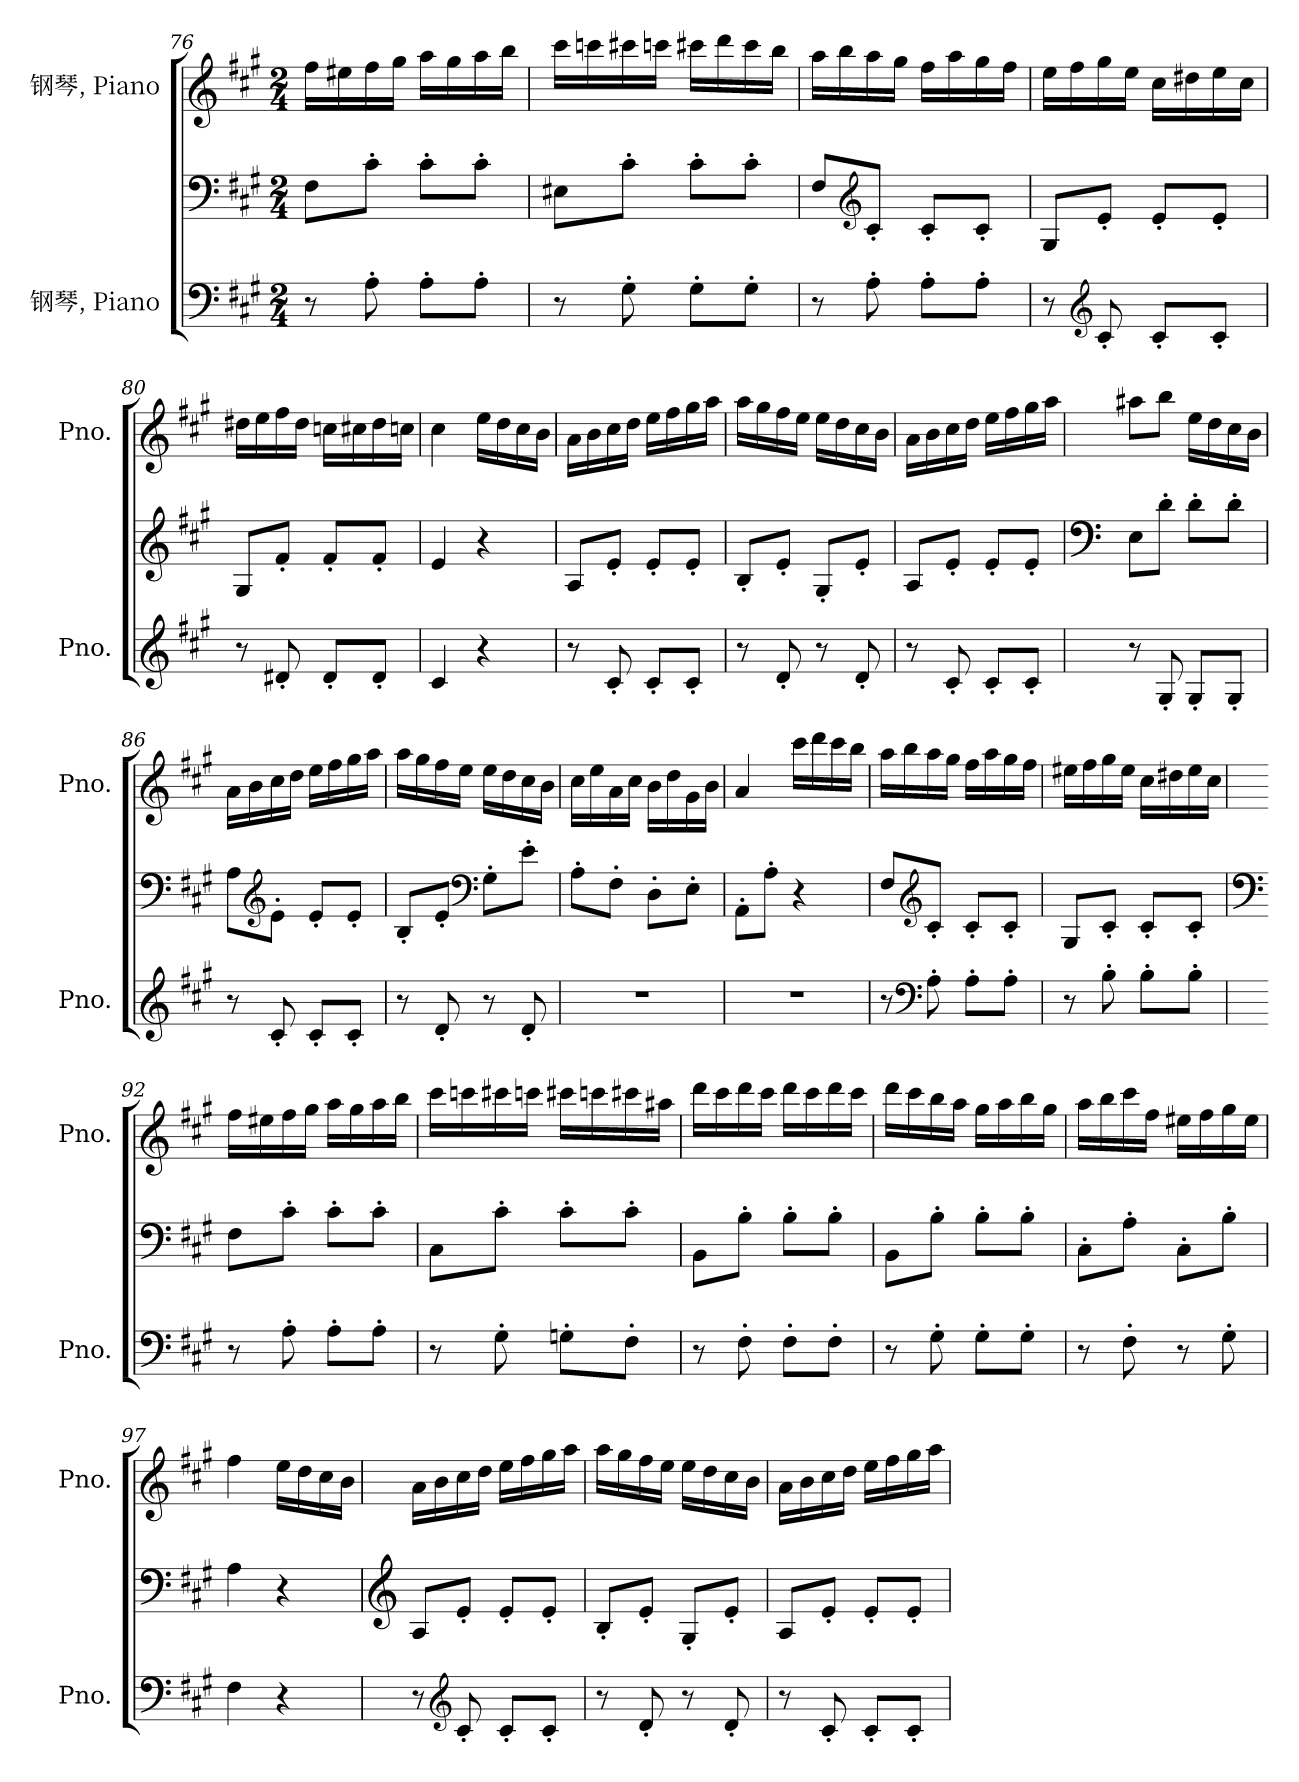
**kern	**kern	**kern
*part2	*part2	*part1
*staff3	*staff2	*staff1
*I"钢琴, Piano	*	*I"钢琴, Piano
*I'Pno.	*	*I'Pno.
*clefF4	*clefF4	*clefG2
*k[f#c#g#]	*k[f#c#g#]	*k[f#c#g#]
*M2/4	*M2/4	*M2/4
=76	=76	=76
8r	8F#\L	16ff#\LL
.	.	16ee#X\
8A'\	8c#'\J	16ff#\
.	.	16gg#\JJ
8A'\L	8c#'\L	16aa\LL
.	.	16gg#\
8A'\J	8c#'\J	16aa\
.	.	16bb\JJ
!!LO:LB:g=z
=77	=77	=77
8r	8E#X\L	16ccc#\LL
.	.	16cccn\
8G#'\	8c#'\J	16ccc#X\
.	.	16cccn\JJ
8G#'\L	8c#'\L	16ccc#X\LL
.	.	16ddd\
8G#'\J	8c#'\J	16ccc#\
.	.	16bb\JJ
=78	=78	=78
8r	8F#/L	16aa\LL
.	.	16bb\
*	*clefG2	*
8A'\	8c#'/J	16aa\
.	.	16gg#\JJ
8A'\L	8c#'/L	16ff#\LL
.	.	16aa\
8A'\J	8c#'/J	16gg#\
.	.	16ff#\JJ
=79	=79	=79
8r	8G#/L	16ee\LL
.	.	16ff#\
*clefG2	*	*
8c#'/	8e'/J	16gg#\
.	.	16ee\JJ
8c#'/L	8e'/L	16cc#\LL
.	.	16dd#X\
8c#'/J	8e'/J	16ee\
.	.	16cc#\JJ
!!LO:PB:g=z
=80	=80	=80
8r	8G#/L	16dd#X\LL
.	.	16ee\
8d#X'/	8f#'/J	16ff#\
.	.	16dd#\JJ
8d#'/L	8f#'/L	16ccn\LL
.	.	16cc#X\
8d#'/J	8f#'/J	16dd#\
.	.	16ccn\JJ
=81	=81	=81
4c#/	4e/	4cc#\
4r	4r	16ee\LL
.	.	16dd\
.	.	16cc#\
.	.	16b\JJ
=82	=82	=82
8r	8A/L	16a\LL
.	.	16b\
8c#'/	8e'/J	16cc#\
.	.	16dd\JJ
8c#'/L	8e'/L	16ee\LL
.	.	16ff#\
8c#'/J	8e'/J	16gg#\
.	.	16aa\JJ
=83	=83	=83
8r	8B'/L	16aa\LL
.	.	16gg#\
8d'/	8e'/J	16ff#\
.	.	16ee\JJ
8r	8G#'/L	16ee\LL
.	.	16dd\
8d'/	8e'/J	16cc#\
.	.	16b\JJ
!!LO:LB:g=z
=84	=84	=84
8r	8A/L	16a\LL
.	.	16b\
8c#'/	8e'/J	16cc#\
.	.	16dd\JJ
8c#'/L	8e'/L	16ee\LL
.	.	16ff#\
8c#'/J	8e'/J	16gg#\
.	.	16aa\JJ
=85	=85	=85
*	*clefF4	*
8r	8E\L	8aa#X\L
8G#'/	8d'\J	8bb\J
8G#'/L	8d'\L	16ee\LL
.	.	16dd\
8G#'/J	8d'\J	16cc#\
.	.	16b\JJ
=86	=86	=86
8r	8A\L	16a\LL
.	.	16b\
*	*clefG2	*
8c#'/	8e'\J	16cc#\
.	.	16dd\JJ
8c#'/L	8e'/L	16ee\LL
.	.	16ff#\
8c#'/J	8e'/J	16gg#\
.	.	16aa\JJ
=87	=87	=87
8r	8B'/L	16aa\LL
.	.	16gg#\
8d'/	8e'/J	16ff#\
.	.	16ee\JJ
*	*clefF4	*
8r	8G#'\L	16ee\LL
.	.	16dd\
8d'/	8e'\J	16cc#\
.	.	16b\JJ
!!LO:LB:g=z
=88	=88	=88
2r	8A'\L	16cc#\LL
.	.	16ee\
.	8F#'\J	16a\
.	.	16cc#\JJ
.	8D'\L	16b\LL
.	.	16dd\
.	8E'\J	16g#\
.	.	16b\JJ
=89	=89	=89
2r	8AA'\L	4a/
.	8A'\J	.
.	4r	16ccc#\LL
.	.	16ddd\
.	.	16ccc#\
.	.	16bb\JJ
=90	=90	=90
8r	8F#/L	16aa\LL
.	.	16bb\
*clefF4	*clefG2	*
8A'\	8c#'/J	16aa\
.	.	16gg#\JJ
8A'\L	8c#'/L	16ff#\LL
.	.	16aa\
8A'\J	8c#'/J	16gg#\
.	.	16ff#\JJ
=91	=91	=91
8r	8G#/L	16ee#X\LL
.	.	16ff#\
8B'\	8c#'/J	16gg#\
.	.	16ee#\JJ
8B'\L	8c#'/L	16cc#\LL
.	.	16dd#X\
8B'\J	8c#'/J	16ee#\
.	.	16cc#\JJ
!!LO:LB:g=z
=92	=92	=92
*	*clefF4	*
8r	8F#\L	16ff#\LL
.	.	16ee#X\
8A'\	8c#'\J	16ff#\
.	.	16gg#\JJ
8A'\L	8c#'\L	16aa\LL
.	.	16gg#\
8A'\J	8c#'\J	16aa\
.	.	16bb\JJ
=93	=93	=93
8r	8C#\L	16ccc#\LL
.	.	16cccn\
8G#'\	8c#'\J	16ccc#X\
.	.	16cccn\JJ
8Gn'\L	8c#'\L	16ccc#X\LL
.	.	16cccn\
8F#'\J	8c#'\J	16ccc#X\
.	.	16aa#X\JJ
=94	=94	=94
8r	8BB\L	16ddd\LL
.	.	16ccc#\
8F#'\	8B'\J	16ddd\
.	.	16ccc#\JJ
8F#'\L	8B'\L	16ddd\LL
.	.	16ccc#\
8F#'\J	8B'\J	16ddd\
.	.	16ccc#\JJ
!!LO:PB:g=z
=95	=95	=95
8r	8BB\L	16ddd\LL
.	.	16ccc#\
8G#'\	8B'\J	16bb\
.	.	16aa\JJ
8G#'\L	8B'\L	16gg#\LL
.	.	16aa\
8G#'\J	8B'\J	16bb\
.	.	16gg#\JJ
=96	=96	=96
8r	8C#'\L	16aa\LL
.	.	16bb\
8F#'\	8A'\J	16ccc#\
.	.	16ff#\JJ
8r	8C#'\L	16ee#X\LL
.	.	16ff#\
8G#'\	8B'\J	16gg#\
.	.	16ee#\JJ
=97	=97	=97
4F#\	4A\	4ff#\
4r	4r	16ee\LL
.	.	16dd\
.	.	16cc#\
.	.	16b\JJ
=98	=98	=98
*	*clefG2	*
8r	8A/L	16a\LL
.	.	16b\
*clefG2	*	*
8c#'/	8e'/J	16cc#\
.	.	16dd\JJ
8c#'/L	8e'/L	16ee\LL
.	.	16ff#\
8c#'/J	8e'/J	16gg#\
.	.	16aa\JJ
!!LO:LB:g=z
=99	=99	=99
8r	8B'/L	16aa\LL
.	.	16gg#\
8d'/	8e'/J	16ff#\
.	.	16ee\JJ
8r	8G#'/L	16ee\LL
.	.	16dd\
8d'/	8e'/J	16cc#\
.	.	16b\JJ
=100	=100	=100
8r	8A/L	16a\LL
.	.	16b\
8c#'/	8e'/J	16cc#\
.	.	16dd\JJ
8c#'/L	8e'/L	16ee\LL
.	.	16ff#\
8c#'/J	8e'/J	16gg#\
.	.	16aa\JJ
=	=	=
*-	*-	*-
